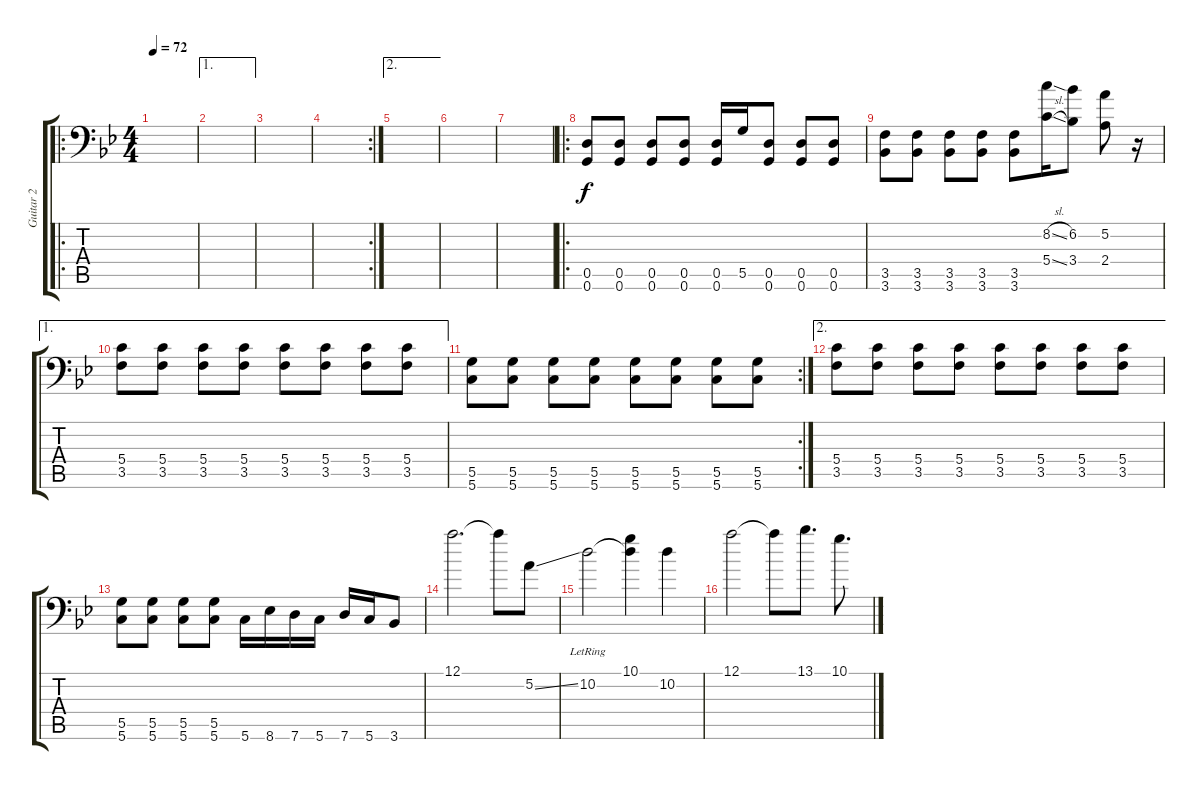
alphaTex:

\track ("Guitar 2" "Guitar 2") {instrument distortionguitar}
\staff {score tabs}
\tuning (A3 E3 C3 G2 D2 G1) {hide}
\ro
\ts (4 4)
\tempo 72
\clef f4
\ks gminor
|
\ae 1
|
|
\rc 2
|
\ae 2
|
|
|
\ro
(0.5 0.6).8{volume 12} (0.5 0.6).8 (0.5 0.6).8 (0.5 0.6).8 (0.5 0.6).16 5.5.16 (0.5 0.6).8 (0.5 0.6).8 (0.5 0.6).8 |
(3.5 3.6).8 (3.5 3.6).8 (3.5 3.6).8 (3.5 3.6).8 (3.5 3.6).8 (8.2{sl} 5.4{sl}).16{volume 10} (6.2 3.4).8 (5.2 2.4).8 r.16 |
\ae 1
(5.4 3.5).8{volume 12} (5.4 3.5).8 (5.4 3.5).8 (5.4 3.5).8 (5.4 3.5).8 (5.4 3.5).8 (5.4 3.5).8 (5.4 3.5).8 |
\rc 2
(5.5 5.6).8 (5.5 5.6).8 (5.5 5.6).8 (5.5 5.6).8 (5.5 5.6).8 (5.5 5.6).8 (5.5 5.6).8 (5.5 5.6).8 |
\ae 2
(5.4 3.5).8{volume 12} (5.4 3.5).8 (5.4 3.5).8 (5.4 3.5).8 (5.4 3.5).8 (5.4 3.5).8 (5.4 3.5).8 (5.4 3.5).8 |
(5.5 5.6).8 (5.5 5.6).8 (5.5 5.6).8 (5.5 5.6).8 5.6.16 8.6.16 7.6.16 5.6.16 7.6.16 5.6.16 3.6.8 |
12.1.2{d volume 6} 12.1{t}.8 5.2{ss}.8 |
10.2{lr}.2 (10.1 10.2{t}).4 10.2.4 |
12.1.2 12.1{t}.8 13.1.8{d} 10.1.8{d}
